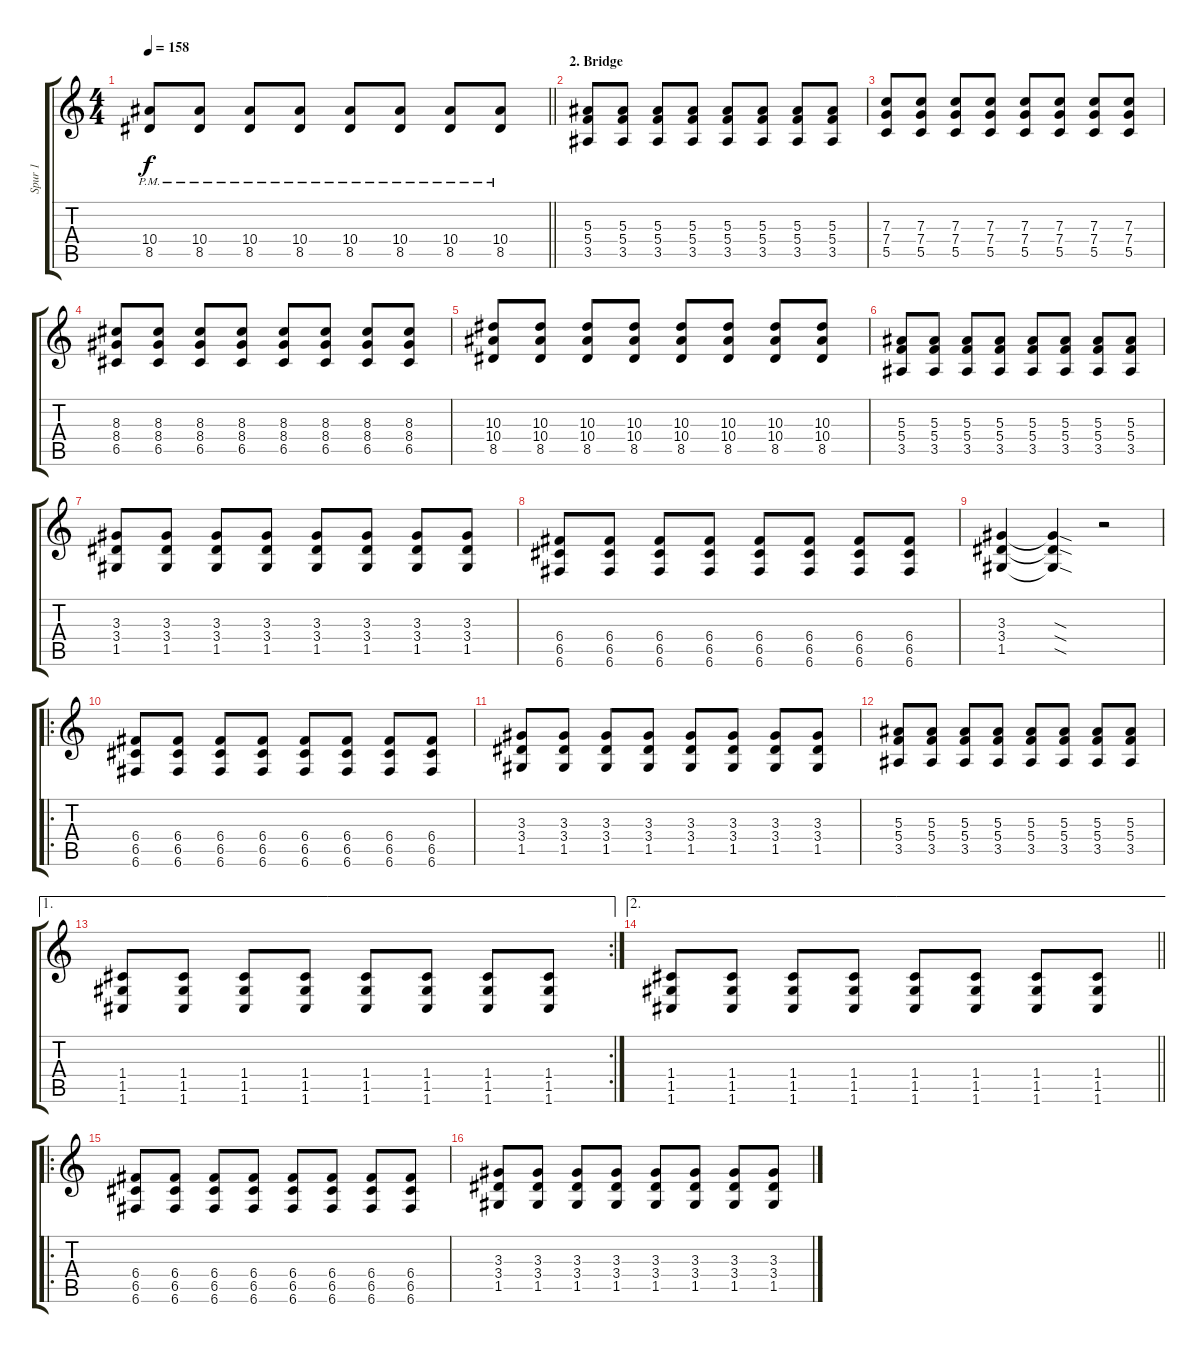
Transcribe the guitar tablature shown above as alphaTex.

\track ("Spur 1" "Spur 1") {instrument overdrivenguitar}
\staff {score tabs}
\tuning (D4 A3 F3 C3 G2 C2) {hide}
\ts (4 4)
\tempo 158
\clef g2
\barLineRight lightlight
\ks c
(10.4{pm} 8.5{pm}).8{dy f} (10.4{pm} 8.5{pm}).8 (10.4{pm} 8.5{pm}).8 (10.4{pm} 8.5{pm}).8 (10.4{pm} 8.5{pm}).8 (10.4{pm} 8.5{pm}).8 (10.4{pm} 8.5{pm}).8 (10.4{pm} 8.5{pm}).8 |
\section ("" "2. Bridge")
(5.3 5.4 3.5).8{volume 16} (5.3 5.4 3.5).8 (5.3 5.4 3.5).8 (5.3 5.4 3.5).8 (5.3 5.4 3.5).8 (5.3 5.4 3.5).8 (5.3 5.4 3.5).8 (5.3 5.4 3.5).8 |
(7.3 7.4 5.5).8 (7.3 7.4 5.5).8 (7.3 7.4 5.5).8 (7.3 7.4 5.5).8 (7.3 7.4 5.5).8 (7.3 7.4 5.5).8 (7.3 7.4 5.5).8 (7.3 7.4 5.5).8 |
(8.3 8.4 6.5).8 (8.3 8.4 6.5).8 (8.3 8.4 6.5).8 (8.3 8.4 6.5).8 (8.3 8.4 6.5).8 (8.3 8.4 6.5).8 (8.3 8.4 6.5).8 (8.3 8.4 6.5).8 |
(10.3 10.4 8.5).8 (10.3 10.4 8.5).8 (10.3 10.4 8.5).8 (10.3 10.4 8.5).8 (10.3 10.4 8.5).8 (10.3 10.4 8.5).8 (10.3 10.4 8.5).8 (10.3 10.4 8.5).8 |
(5.3 5.4 3.5).8 (5.3 5.4 3.5).8 (5.3 5.4 3.5).8 (5.3 5.4 3.5).8 (5.3 5.4 3.5).8 (5.3 5.4 3.5).8 (5.3 5.4 3.5).8 (5.3 5.4 3.5).8 |
(3.3 3.4 1.5).8 (3.3 3.4 1.5).8 (3.3 3.4 1.5).8 (3.3 3.4 1.5).8 (3.3 3.4 1.5).8 (3.3 3.4 1.5).8 (3.3 3.4 1.5).8 (3.3 3.4 1.5).8 |
(6.4 6.5 6.6).8 (6.4 6.5 6.6).8 (6.4 6.5 6.6).8 (6.4 6.5 6.6).8 (6.4 6.5 6.6).8 (6.4 6.5 6.6).8 (6.4 6.5 6.6).8 (6.4 6.5 6.6).8 |
(3.3 3.4 1.5).4 (3.3{sod t} 3.4{sod t} 1.5{sod t}).4 r.2 |
\ro
(6.4 6.5 6.6).8 (6.4 6.5 6.6).8 (6.4 6.5 6.6).8 (6.4 6.5 6.6).8 (6.4 6.5 6.6).8 (6.4 6.5 6.6).8 (6.4 6.5 6.6).8 (6.4 6.5 6.6).8 |
(3.3 3.4 1.5).8 (3.3 3.4 1.5).8 (3.3 3.4 1.5).8 (3.3 3.4 1.5).8 (3.3 3.4 1.5).8 (3.3 3.4 1.5).8 (3.3 3.4 1.5).8 (3.3 3.4 1.5).8 |
(5.3 5.4 3.5).8 (5.3 5.4 3.5).8 (5.3 5.4 3.5).8 (5.3 5.4 3.5).8 (5.3 5.4 3.5).8 (5.3 5.4 3.5).8 (5.3 5.4 3.5).8 (5.3 5.4 3.5).8 |
\ae 1
\rc 2
(1.4 1.5 1.6).8 (1.4 1.5 1.6).8 (1.4 1.5 1.6).8 (1.4 1.5 1.6).8 (1.4 1.5 1.6).8 (1.4 1.5 1.6).8 (1.4 1.5 1.6).8 (1.4 1.5 1.6).8 |
\ae 2
\barLineRight lightlight
(1.4 1.5 1.6).8 (1.4 1.5 1.6).8 (1.4 1.5 1.6).8 (1.4 1.5 1.6).8 (1.4 1.5 1.6).8 (1.4 1.5 1.6).8 (1.4 1.5 1.6).8 (1.4 1.5 1.6).8 |
\ro
(6.4 6.5 6.6).8 (6.4 6.5 6.6).8 (6.4 6.5 6.6).8 (6.4 6.5 6.6).8 (6.4 6.5 6.6).8 (6.4 6.5 6.6).8 (6.4 6.5 6.6).8 (6.4 6.5 6.6).8 |
(3.3 3.4 1.5).8 (3.3 3.4 1.5).8 (3.3 3.4 1.5).8 (3.3 3.4 1.5).8 (3.3 3.4 1.5).8 (3.3 3.4 1.5).8 (3.3 3.4 1.5).8 (3.3 3.4 1.5).8
